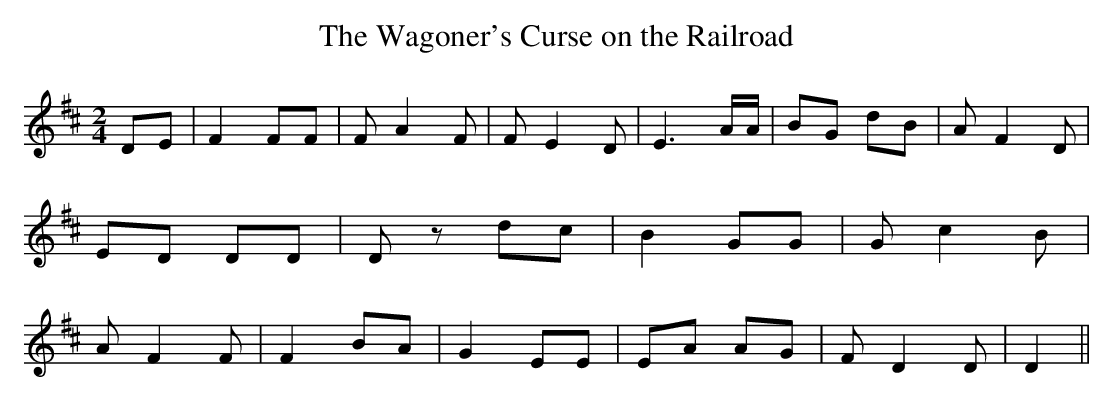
X:1
T:The Wagoner's Curse on the Railroad
M:2/4
L:1/8
K:D
D-E| F2 FF| F A2 F| F E2 D| E3 A/2A/2|B-G dB| A F2 D| ED DD| D zd-c|\
 B2 GG| G c2 B| A F2 F| F2 BA| G2 EE|E-A AG| F D2 D| D2||
